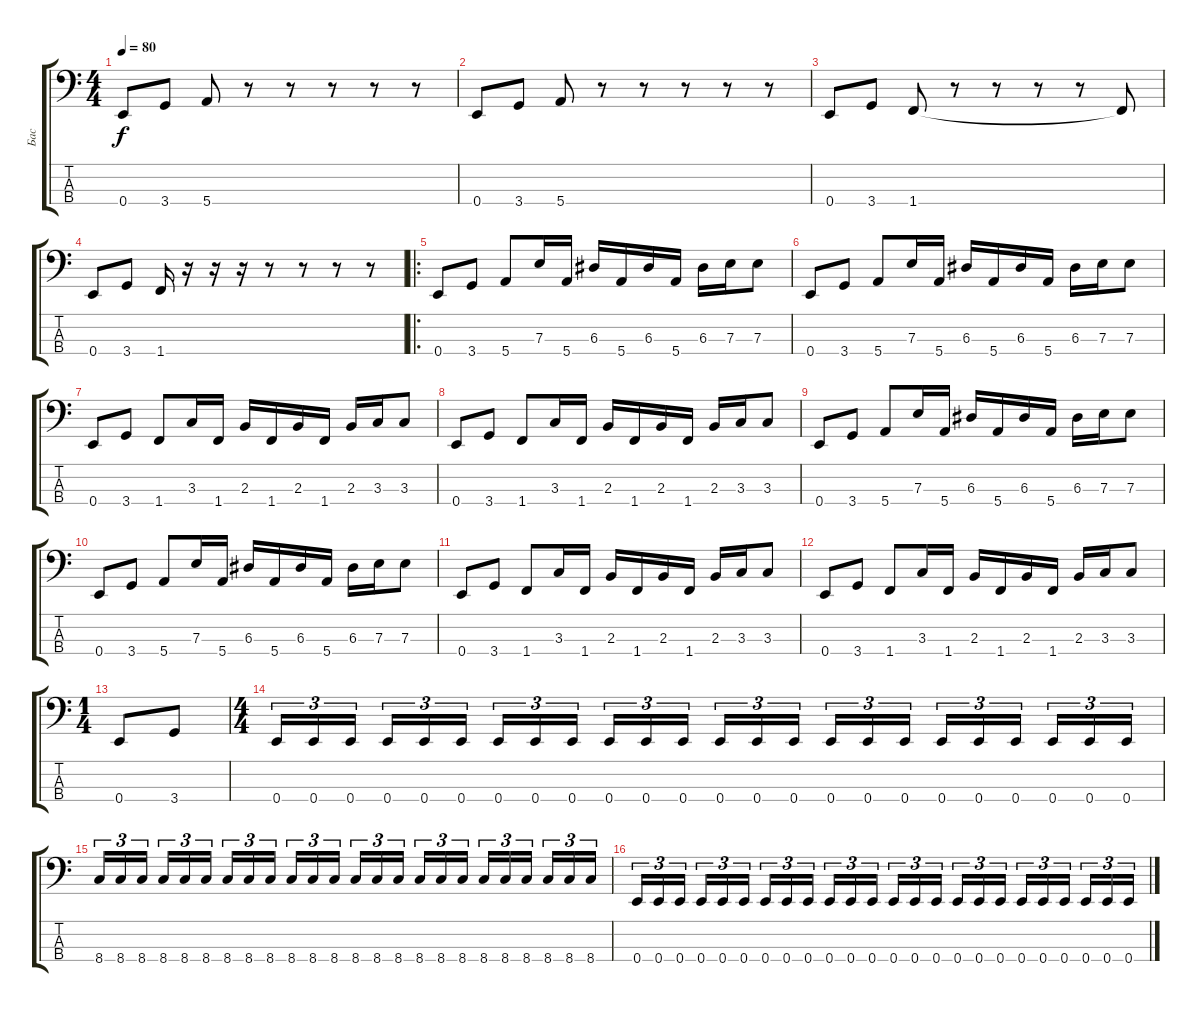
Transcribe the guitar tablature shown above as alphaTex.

\track ("Бас" "Бас") {instrument electricbassfinger}
\staff {score tabs}
\tuning (G2 D2 A1 E1) {hide}
\ts (4 4)
\tempo 80
\clef f4
\ks c
0.4.8{dy f instrument electricbassfinger} 3.4.8 5.4.8 r.8 r.8 r.8 r.8 r.8 |
0.4.8 3.4.8 5.4.8 r.8 r.8 r.8 r.8 r.8 |
0.4.8 3.4.8 1.4.8 r.8 r.8 r.8 r.8 1.4{t}.8 |
0.4.8 3.4.8 1.4.16 r.16 r.16 r.16 r.8 r.8 r.8 r.8 |
\ro
0.4.8 3.4.8 5.4.8 7.3.16 5.4.16 6.3.16 5.4.16 6.3.16 5.4.16 6.3.16 7.3.16 7.3.8 |
0.4.8 3.4.8 5.4.8 7.3.16 5.4.16 6.3.16 5.4.16 6.3.16 5.4.16 6.3.16 7.3.16 7.3.8 |
0.4.8 3.4.8 1.4.8 3.3.16 1.4.16 2.3.16 1.4.16 2.3.16 1.4.16 2.3.16 3.3.16 3.3.8 |
0.4.8 3.4.8 1.4.8 3.3.16 1.4.16 2.3.16 1.4.16 2.3.16 1.4.16 2.3.16 3.3.16 3.3.8 |
0.4.8 3.4.8 5.4.8 7.3.16 5.4.16 6.3.16 5.4.16 6.3.16 5.4.16 6.3.16 7.3.16 7.3.8 |
0.4.8 3.4.8 5.4.8 7.3.16 5.4.16 6.3.16 5.4.16 6.3.16 5.4.16 6.3.16 7.3.16 7.3.8 |
0.4.8 3.4.8 1.4.8 3.3.16 1.4.16 2.3.16 1.4.16 2.3.16 1.4.16 2.3.16 3.3.16 3.3.8 |
0.4.8 3.4.8 1.4.8 3.3.16 1.4.16 2.3.16 1.4.16 2.3.16 1.4.16 2.3.16 3.3.16 3.3.8 |
\ts (1 4)
0.4.8 3.4.8 |
\ts (4 4)
0.4.16{tu (3 2)} 0.4.16{tu (3 2)} 0.4.16{tu (3 2)} 0.4.16{tu (3 2)} 0.4.16{tu (3 2)} 0.4.16{tu (3 2)} 0.4.16{tu (3 2)} 0.4.16{tu (3 2)} 0.4.16{tu (3 2)} 0.4.16{tu (3 2)} 0.4.16{tu (3 2)} 0.4.16{tu (3 2)} 0.4.16{tu (3 2)} 0.4.16{tu (3 2)} 0.4.16{tu (3 2)} 0.4.16{tu (3 2)} 0.4.16{tu (3 2)} 0.4.16{tu (3 2)} 0.4.16{tu (3 2)} 0.4.16{tu (3 2)} 0.4.16{tu (3 2)} 0.4.16{tu (3 2)} 0.4.16{tu (3 2)} 0.4.16{tu (3 2)} |
8.4.16{tu (3 2)} 8.4.16{tu (3 2)} 8.4.16{tu (3 2)} 8.4.16{tu (3 2)} 8.4.16{tu (3 2)} 8.4.16{tu (3 2)} 8.4.16{tu (3 2)} 8.4.16{tu (3 2)} 8.4.16{tu (3 2)} 8.4.16{tu (3 2)} 8.4.16{tu (3 2)} 8.4.16{tu (3 2)} 8.4.16{tu (3 2)} 8.4.16{tu (3 2)} 8.4.16{tu (3 2)} 8.4.16{tu (3 2)} 8.4.16{tu (3 2)} 8.4.16{tu (3 2)} 8.4.16{tu (3 2)} 8.4.16{tu (3 2)} 8.4.16{tu (3 2)} 8.4.16{tu (3 2)} 8.4.16{tu (3 2)} 8.4.16{tu (3 2)} |
0.4.16{tu (3 2)} 0.4.16{tu (3 2)} 0.4.16{tu (3 2)} 0.4.16{tu (3 2)} 0.4.16{tu (3 2)} 0.4.16{tu (3 2)} 0.4.16{tu (3 2)} 0.4.16{tu (3 2)} 0.4.16{tu (3 2)} 0.4.16{tu (3 2)} 0.4.16{tu (3 2)} 0.4.16{tu (3 2)} 0.4.16{tu (3 2)} 0.4.16{tu (3 2)} 0.4.16{tu (3 2)} 0.4.16{tu (3 2)} 0.4.16{tu (3 2)} 0.4.16{tu (3 2)} 0.4.16{tu (3 2)} 0.4.16{tu (3 2)} 0.4.16{tu (3 2)} 0.4.16{tu (3 2)} 0.4.16{tu (3 2)} 0.4.16{tu (3 2)}
